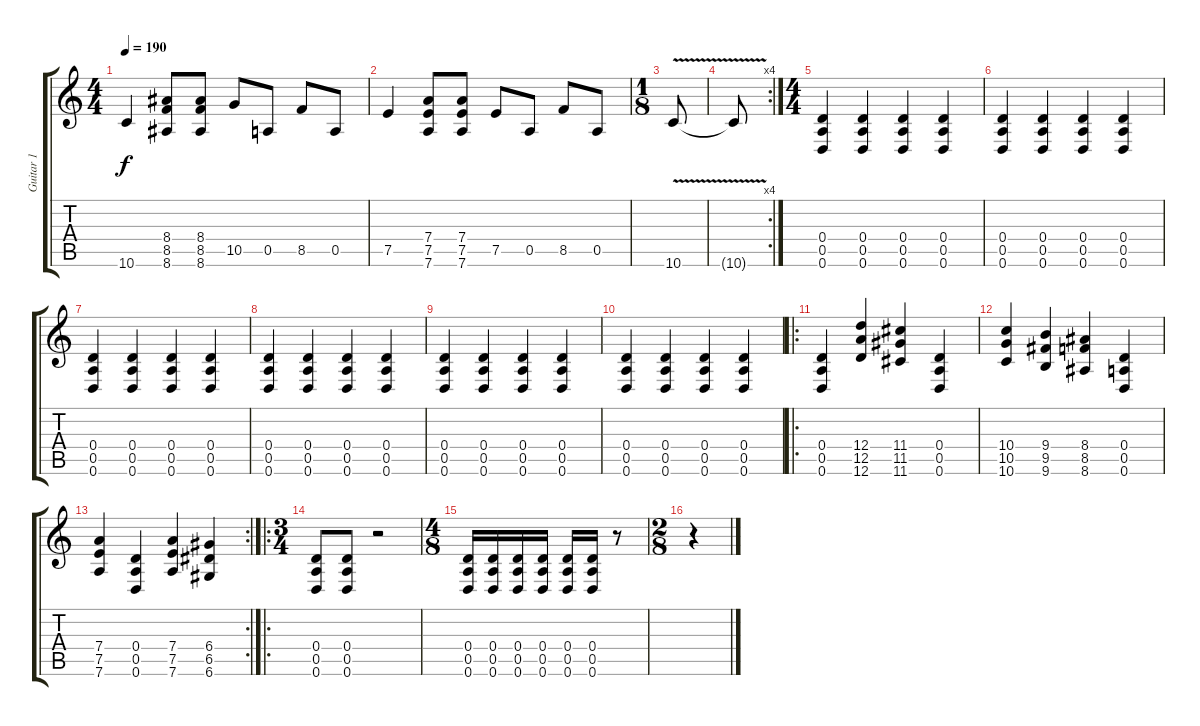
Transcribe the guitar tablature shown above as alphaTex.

\track ("Guitar 1" "Guitar 1") {instrument overdrivenguitar}
\staff {score tabs}
\tuning (E4 B3 G3 D3 A2 D2) {hide}
\ts (4 4)
\tempo 190
\clef g2
\ks c
10.6{t}.4{dy f} (8.4 8.5 8.6).8 (8.4 8.5 8.6).8 10.5.8 0.5.8 8.5.8 0.5.8 |
7.5.4 (7.4 7.5 7.6).8 (7.4 7.5 7.6).8 7.5.8 0.5.8 8.5.8 0.5.8 |
\ts (1 8)
10.6{v}.8 |
\rc 4
10.6{t}.8 |
\ts (4 4)
(0.4 0.5 0.6).4 (0.4 0.5 0.6).4 (0.4 0.5 0.6).4 (0.4 0.5 0.6).4 |
(0.4 0.5 0.6).4 (0.4 0.5 0.6).4 (0.4 0.5 0.6).4 (0.4 0.5 0.6).4 |
(0.4 0.5 0.6).4 (0.4 0.5 0.6).4 (0.4 0.5 0.6).4 (0.4 0.5 0.6).4 |
(0.4 0.5 0.6).4 (0.4 0.5 0.6).4 (0.4 0.5 0.6).4 (0.4 0.5 0.6).4 |
(0.4 0.5 0.6).4 (0.4 0.5 0.6).4 (0.4 0.5 0.6).4 (0.4 0.5 0.6).4 |
(0.4 0.5 0.6).4 (0.4 0.5 0.6).4 (0.4 0.5 0.6).4 (0.4 0.5 0.6).4 |
\ro
(0.4 0.5 0.6).4 (12.4 12.5 12.6).4 (11.4 11.5 11.6).4 (0.4 0.5 0.6).4 |
(10.4 10.5 10.6).4 (9.4 9.5 9.6).4 (8.4 8.5 8.6).4 (0.4 0.5 0.6).4 |
\rc 2
(7.4 7.5 7.6).4 (0.4 0.5 0.6).4 (7.4 7.5 7.6).4 (6.4 6.5 6.6).4 |
\ro
\ts (3 4)
(0.4 0.5 0.6).8 (0.4 0.5 0.6).8 r.2 |
\ts (4 8)
(0.4 0.5 0.6).16 (0.4 0.5 0.6).16 (0.4 0.5 0.6).16 (0.4 0.5 0.6).16 (0.4 0.5 0.6).16 (0.4 0.5 0.6).16 r.8 |
\ts (2 8)
r.4
